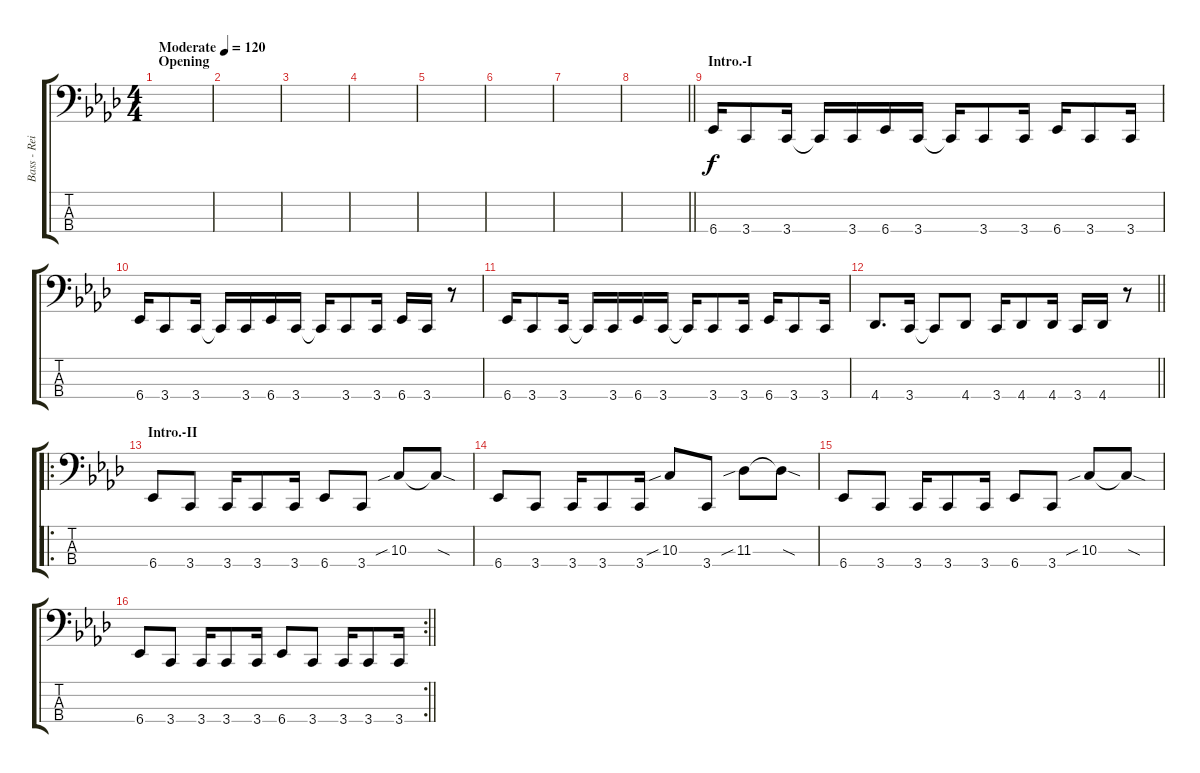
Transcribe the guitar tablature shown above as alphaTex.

\track ("Bass - Reita" "Bass - Rei") {instrument electricbasspick}
\staff {score tabs}
\tuning (C2 G1 D1 A0) {hide}
\ts (4 4)
\section ("" "Opening")
\tempo (120 "Moderate")
\clef f4
\ks ab
|
|
|
|
|
|
|
\barLineRight lightlight
|
\section ("" "Intro.-I")
6.4.16 3.4.8 3.4.16 3.4{t}.16 3.4.16 6.4.16 3.4.16 3.4{t}.16 3.4.8 3.4.16 6.4.16 3.4.8 3.4.16 |
6.4.16 3.4.8 3.4.16 3.4{t}.16 3.4.16 6.4.16 3.4.16 3.4{t}.16 3.4.8 3.4.16 6.4.16 3.4.16 r.8 |
6.4.16 3.4.8 3.4.16 3.4{t}.16 3.4.16 6.4.16 3.4.16 3.4{t}.16 3.4.8 3.4.16 6.4.16 3.4.8 3.4.16 |
\barLineRight lightlight
4.4.8{d} 3.4.16 3.4{t}.8 4.4.8 3.4.16 4.4.8 4.4.16 3.4.16 4.4.16 r.8 |
\ro
\section ("" "Intro.-II")
6.4.8 3.4.8 3.4.16 3.4.8 3.4.16 6.4.8 3.4.8 10.3{sib}.8 10.3{sod t}.8 |
6.4.8 3.4.8 3.4.16 3.4.8 3.4.16 10.3{sib}.8 3.4.8 11.3{sib}.8 11.3{sod t}.8 |
6.4.8 3.4.8 3.4.16 3.4.8 3.4.16 6.4.8 3.4.8 10.3{sib}.8 10.3{sod t}.8 |
\rc 2
\barLineRight lightlight
6.4.8 3.4.8 3.4.16 3.4.8 3.4.16 6.4.8 3.4.8 3.4.16 3.4.8 3.4.16
